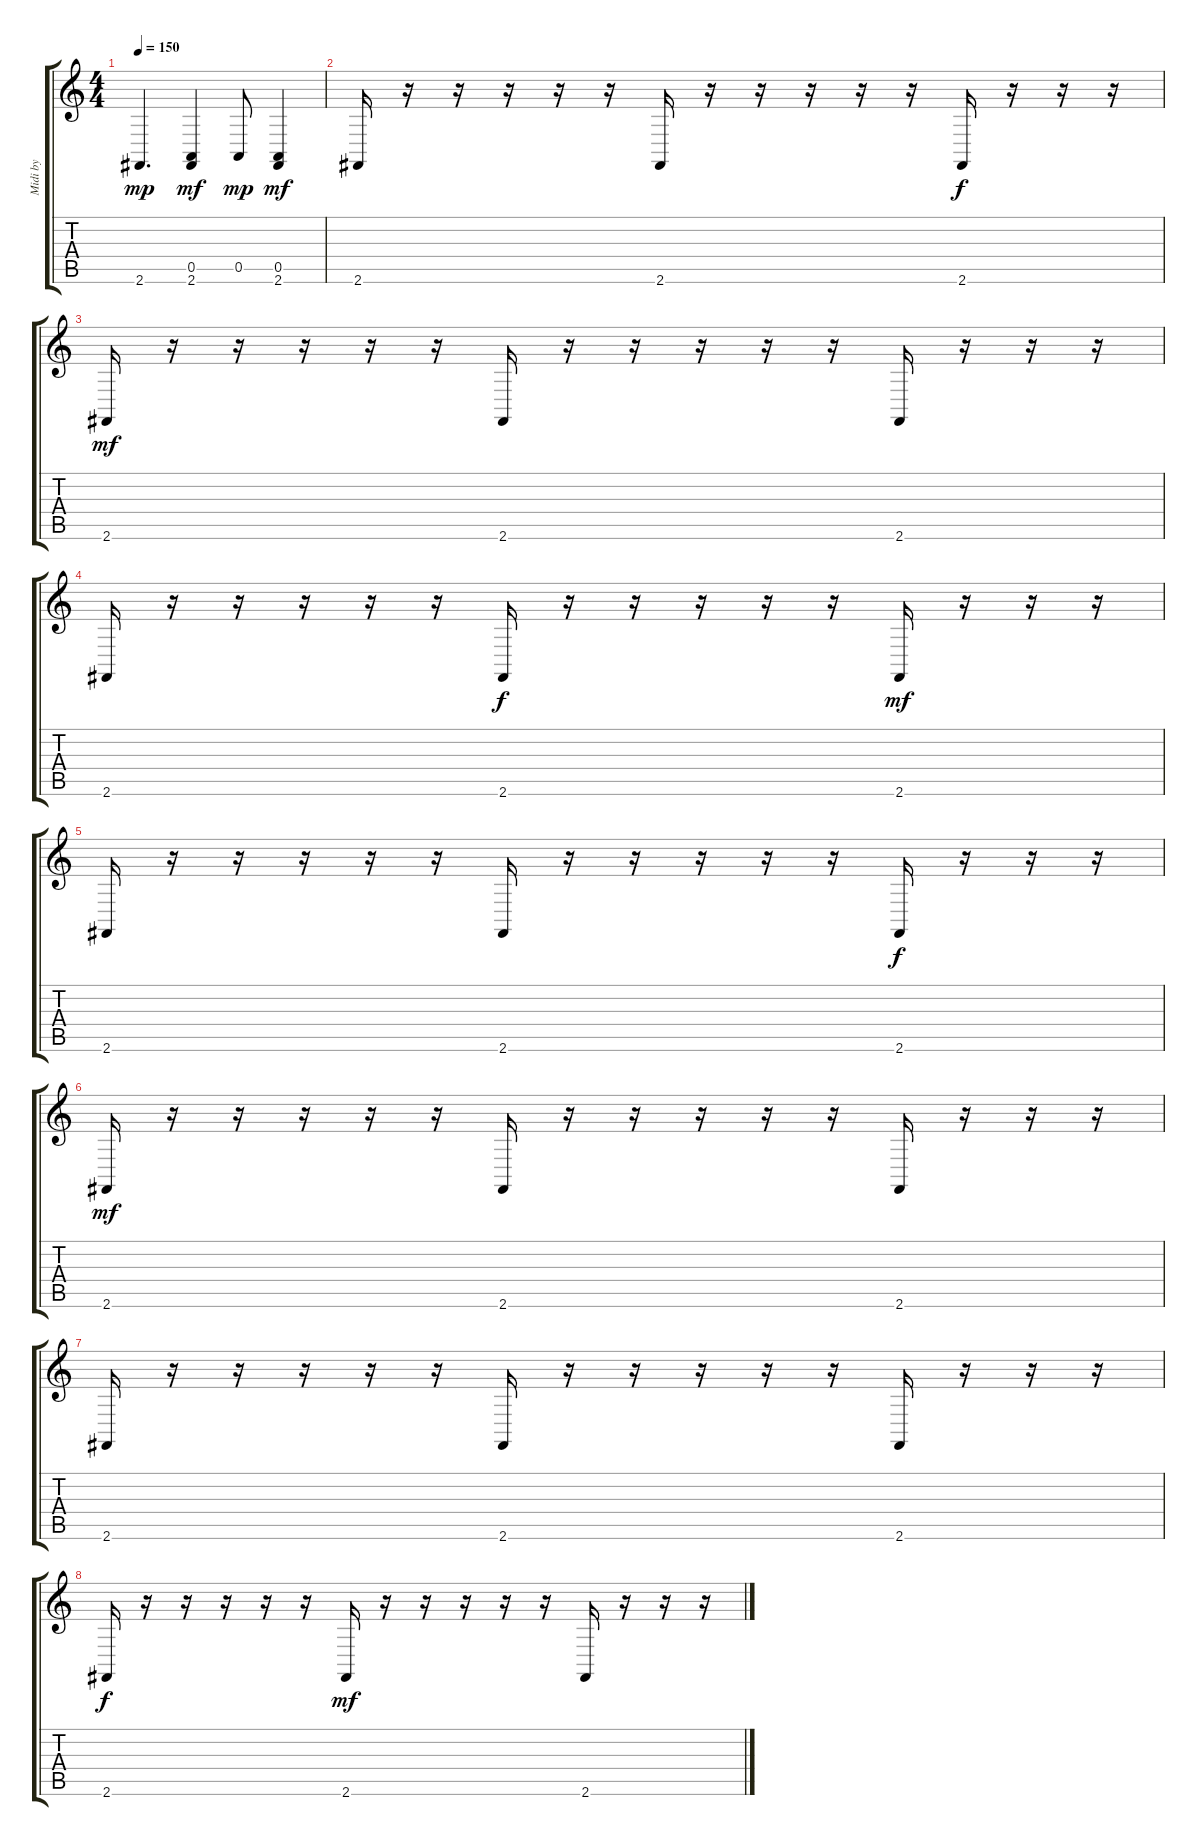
\track ("Midi by   " "Midi by   ") {instrument acousticgrandpiano}
\staff {score tabs}
\tuning (E4 B3 G3 D3 A2 E2) {hide}
\ts (4 4)
\tempo 150
\clef g2
\ks c
2.6.4{d dy mp volume 12} (0.5 2.6).4{dy mf volume 16} 0.5.8{dy mp} (0.5 2.6).4{dy mf} |
2.6.16{volume 12} r.16 r.16 r.16 r.16 r.16 2.6.16{volume 6} r.16 r.16 r.16 r.16 r.16 2.6.16{dy f} r.16 r.16 r.16 |
2.6.16{dy mf volume 12} r.16 r.16 r.16 r.16 r.16 2.6.16{volume 6} r.16 r.16 r.16 r.16 r.16 2.6.16 r.16 r.16 r.16 |
2.6.16{volume 12} r.16 r.16 r.16 r.16 r.16 2.6.16{dy f volume 6} r.16 r.16 r.16 r.16 r.16 2.6.16{dy mf} r.16 r.16 r.16 |
2.6.16{volume 12} r.16 r.16 r.16 r.16 r.16 2.6.16{volume 6} r.16 r.16 r.16 r.16 r.16 2.6.16{dy f} r.16 r.16 r.16 |
2.6.16{dy mf volume 12} r.16 r.16 r.16 r.16 r.16 2.6.16{volume 6} r.16 r.16 r.16 r.16 r.16 2.6.16 r.16 r.16 r.16 |
2.6.16{volume 12} r.16 r.16 r.16 r.16 r.16 2.6.16{volume 6} r.16 r.16 r.16 r.16 r.16 2.6.16 r.16 r.16 r.16 |
2.6.16{dy f volume 12} r.16 r.16 r.16 r.16 r.16 2.6.16{dy mf volume 6} r.16 r.16 r.16 r.16 r.16 2.6.16 r.16 r.16 r.16
